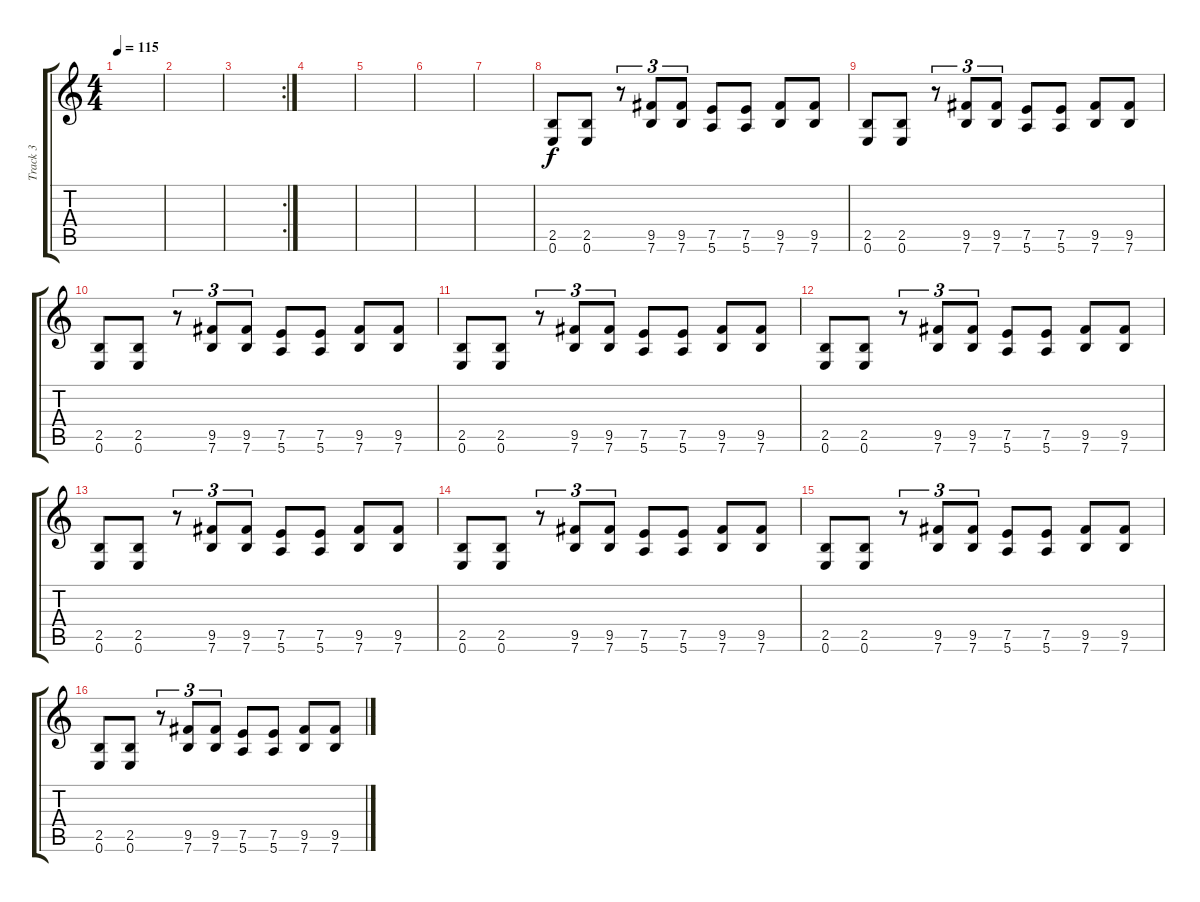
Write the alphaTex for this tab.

\track ("Track 3" "Track 3") {instrument distortionguitar}
\staff {score tabs}
\tuning (E4 B3 G3 D3 A2 E2) {hide}
\ts (4 4)
\tempo 115
\clef g2
\ks c
|
|
\rc 2
|
|
|
|
|
(2.5 0.6).8 (2.5 0.6).8 r.8{tu (3 2)} (9.5 7.6).8{tu (3 2)} (9.5 7.6).8{tu (3 2)} (7.5 5.6).8 (7.5 5.6).8 (9.5 7.6).8 (9.5 7.6).8 |
(2.5 0.6).8 (2.5 0.6).8 r.8{tu (3 2)} (9.5 7.6).8{tu (3 2)} (9.5 7.6).8{tu (3 2)} (7.5 5.6).8 (7.5 5.6).8 (9.5 7.6).8 (9.5 7.6).8 |
(2.5 0.6).8 (2.5 0.6).8 r.8{tu (3 2)} (9.5 7.6).8{tu (3 2)} (9.5 7.6).8{tu (3 2)} (7.5 5.6).8 (7.5 5.6).8 (9.5 7.6).8 (9.5 7.6).8 |
(2.5 0.6).8 (2.5 0.6).8 r.8{tu (3 2)} (9.5 7.6).8{tu (3 2)} (9.5 7.6).8{tu (3 2)} (7.5 5.6).8 (7.5 5.6).8 (9.5 7.6).8 (9.5 7.6).8 |
(2.5 0.6).8 (2.5 0.6).8 r.8{tu (3 2)} (9.5 7.6).8{tu (3 2)} (9.5 7.6).8{tu (3 2)} (7.5 5.6).8 (7.5 5.6).8 (9.5 7.6).8 (9.5 7.6).8 |
(2.5 0.6).8 (2.5 0.6).8 r.8{tu (3 2)} (9.5 7.6).8{tu (3 2)} (9.5 7.6).8{tu (3 2)} (7.5 5.6).8 (7.5 5.6).8 (9.5 7.6).8 (9.5 7.6).8 |
(2.5 0.6).8 (2.5 0.6).8 r.8{tu (3 2)} (9.5 7.6).8{tu (3 2)} (9.5 7.6).8{tu (3 2)} (7.5 5.6).8 (7.5 5.6).8 (9.5 7.6).8 (9.5 7.6).8 |
(2.5 0.6).8 (2.5 0.6).8 r.8{tu (3 2)} (9.5 7.6).8{tu (3 2)} (9.5 7.6).8{tu (3 2)} (7.5 5.6).8 (7.5 5.6).8 (9.5 7.6).8 (9.5 7.6).8 |
(2.5 0.6).8 (2.5 0.6).8 r.8{tu (3 2)} (9.5 7.6).8{tu (3 2)} (9.5 7.6).8{tu (3 2)} (7.5 5.6).8 (7.5 5.6).8 (9.5 7.6).8 (9.5 7.6).8
